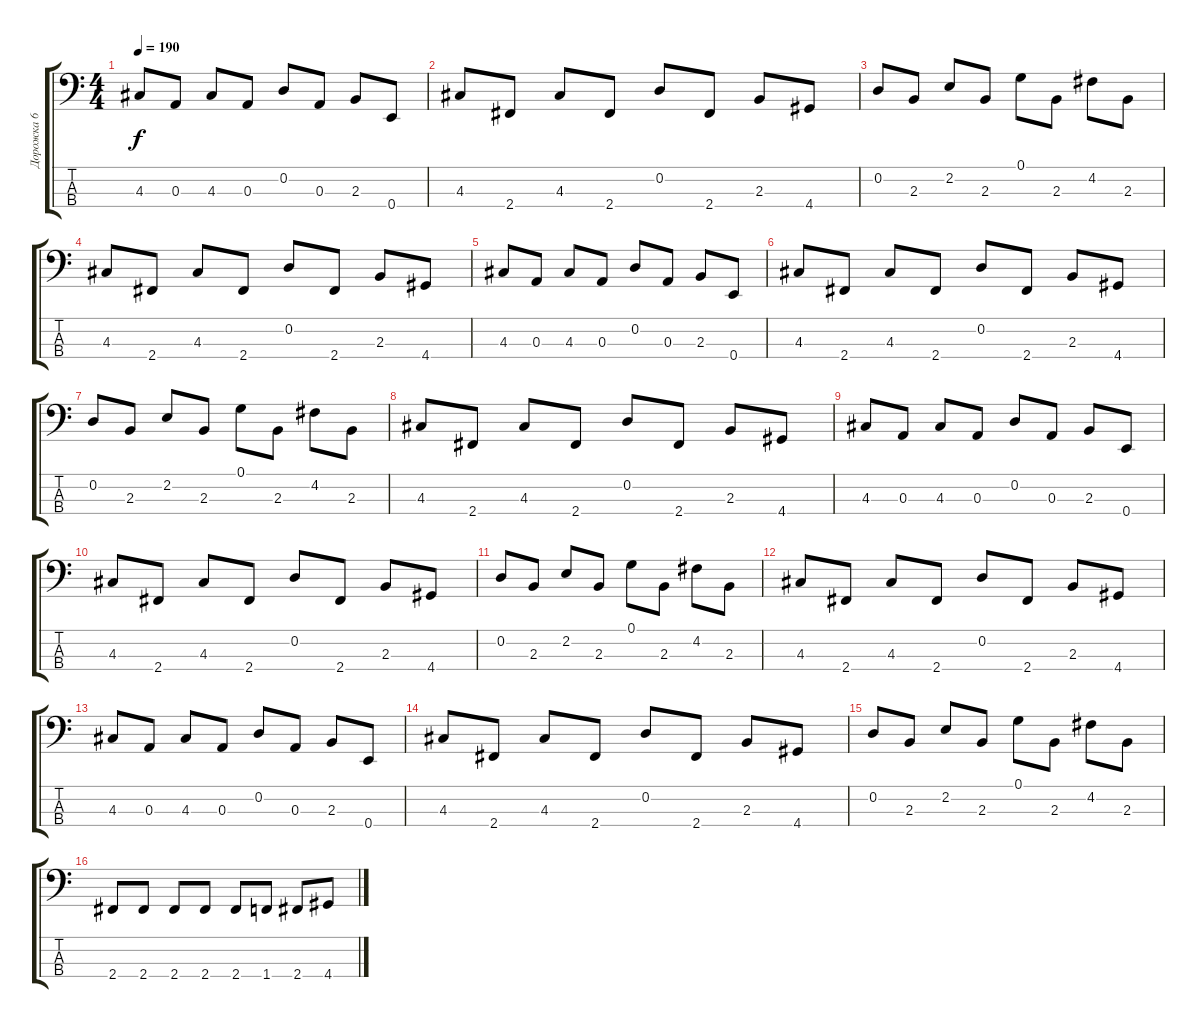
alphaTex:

\track ("Дорожка 6" "Дорожка 6") {instrument electricbasspick}
\staff {score tabs}
\tuning (G2 D2 A1 E1) {hide}
\ts (4 4)
\tempo 190
\clef f4
\ks c
4.3.8{dy f} 0.3.8 4.3.8 0.3.8 0.2.8 0.3.8 2.3.8 0.4.8 |
4.3.8 2.4.8 4.3.8 2.4.8 0.2.8 2.4.8 2.3.8 4.4.8 |
0.2.8 2.3.8 2.2.8 2.3.8 0.1.8 2.3.8 4.2.8 2.3.8 |
4.3.8 2.4.8 4.3.8 2.4.8 0.2.8 2.4.8 2.3.8 4.4.8 |
4.3.8 0.3.8 4.3.8 0.3.8 0.2.8 0.3.8 2.3.8 0.4.8 |
4.3.8 2.4.8 4.3.8 2.4.8 0.2.8 2.4.8 2.3.8 4.4.8 |
0.2.8 2.3.8 2.2.8 2.3.8 0.1.8 2.3.8 4.2.8 2.3.8 |
4.3.8 2.4.8 4.3.8 2.4.8 0.2.8 2.4.8 2.3.8 4.4.8 |
4.3.8 0.3.8 4.3.8 0.3.8 0.2.8 0.3.8 2.3.8 0.4.8 |
4.3.8 2.4.8 4.3.8 2.4.8 0.2.8 2.4.8 2.3.8 4.4.8 |
0.2.8 2.3.8 2.2.8 2.3.8 0.1.8 2.3.8 4.2.8 2.3.8 |
4.3.8 2.4.8 4.3.8 2.4.8 0.2.8 2.4.8 2.3.8 4.4.8 |
4.3.8 0.3.8 4.3.8 0.3.8 0.2.8 0.3.8 2.3.8 0.4.8 |
4.3.8 2.4.8 4.3.8 2.4.8 0.2.8 2.4.8 2.3.8 4.4.8 |
0.2.8 2.3.8 2.2.8 2.3.8 0.1.8 2.3.8 4.2.8 2.3.8 |
2.4.8 2.4.8 2.4.8 2.4.8 2.4.8 1.4.8 2.4.8 4.4.8
